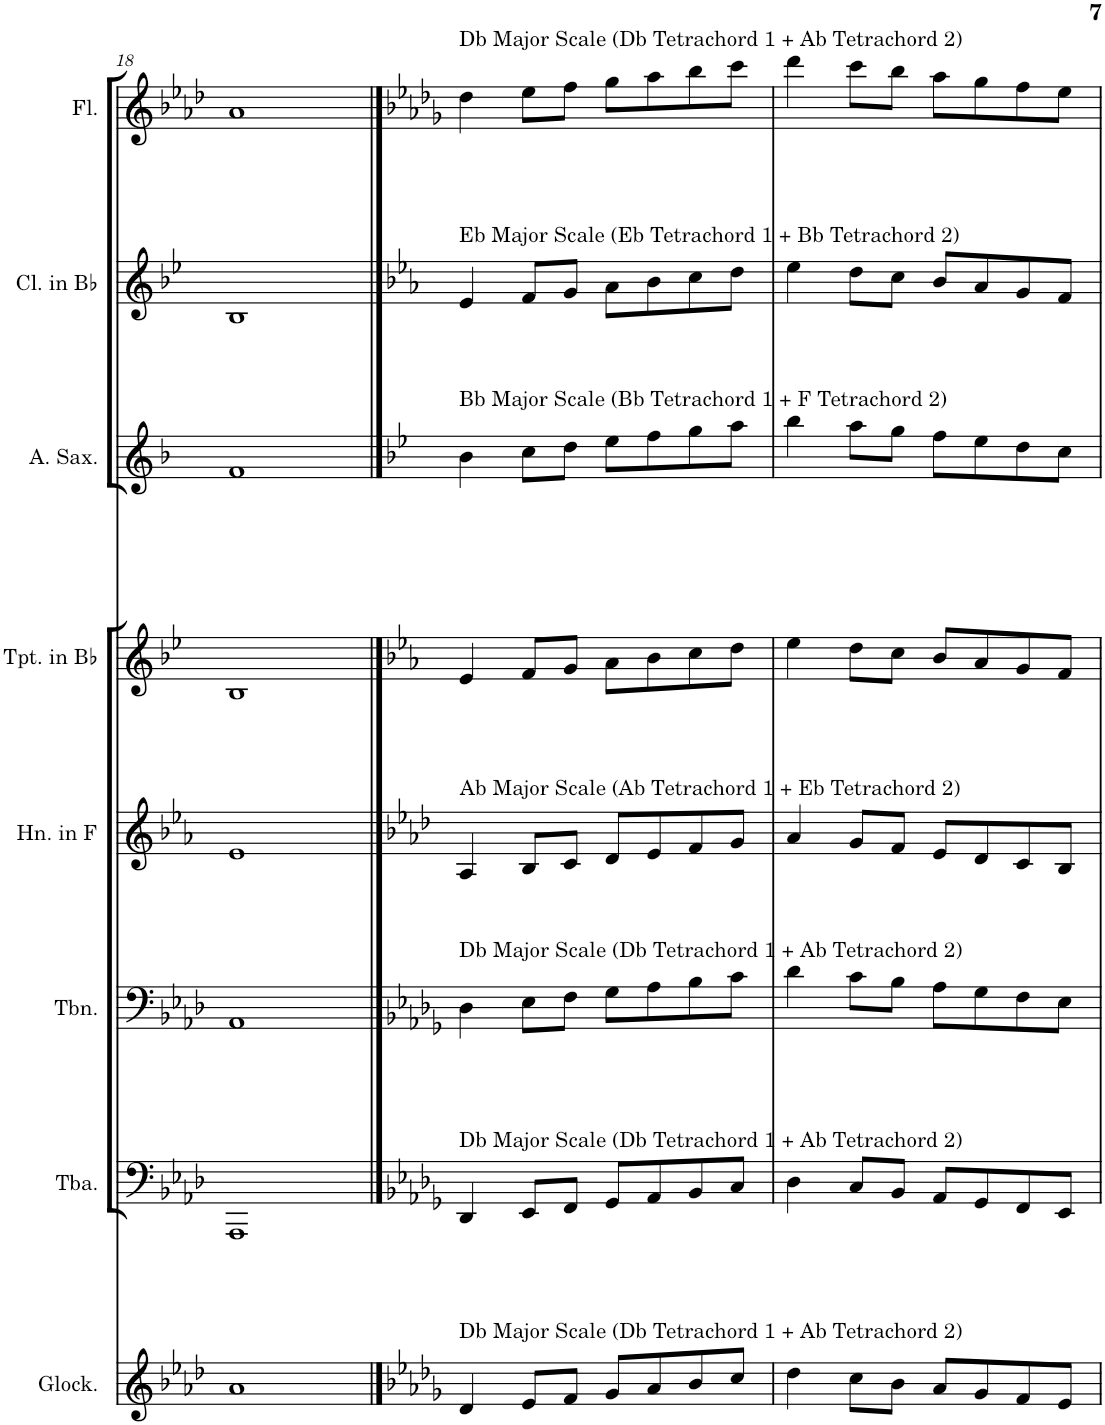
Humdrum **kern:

**kern	**kern	**kern	**kern	**kern	**kern	**kern	**kern
*part8	*part7	*part6	*part5	*part4	*part3	*part2	*part1
*staff8	*staff7	*staff6	*staff5	*staff4	*staff3	*staff2	*staff1
*I"Glockenspiel	*I"Tuba	*I"Trombone	*I"Horn in F	*I"Trumpet in Bb	*I"Alto Saxophone	*I"Clarinet in Bb	*I"Flute
*I'Glock.	*I'Tba.	*I'Tbn.	*I'Hn. in F	*I'Tpt. in Bb	*I'A. Sax.	*I'Cl. in Bb	*I'Fl.
!!LO:PB:g=z
*clefG2	*clefF4	*clefF4	*clefG2	*clefG2	*clefG2	*clefG2	*clefG2
*Trd-14c-24	*	*	*Trd4c7	*Trd1c2	*Trd5c9	*Trd1c2	*
*k[b-e-a-d-]	*k[b-e-a-d-]	*k[b-e-a-d-]	*k[b-e-a-]	*k[b-e-]	*k[b-]	*k[b-e-]	*k[b-e-a-d-]
*M4/4	*M4/4	*M4/4	*M4/4	*M4/4	*M4/4	*M4/4	*M4/4
=18	=18	=18	=18	=18	=18	=18	=18
1a-	1AAA-	1AA-	1e-	1B-	1f	1B-	1a-
==19	==19	==19	==19	==19	==19	==19	==19
*k[b-e-a-d-g-]	*k[b-e-a-d-g-]	*k[b-e-a-d-g-]	*k[b-e-a-d-]	*k[b-e-a-]	*k[b-e-]	*k[b-e-a-]	*k[b-e-a-d-g-]
!	!	!	!	!	!	!	!LO:TX:a:t=Db Major Scale (Db Tetrachord 1 + Ab Tetrachord 2)
!	!	!	!	!	!	!LO:TX:a:t=Eb Major Scale (Eb Tetrachord 1 + Bb Tetrachord 2)	!
!	!	!	!	!	!LO:TX:a:t=Bb Major Scale (Bb Tetrachord 1 + F Tetrachord 2)	!	!
!	!	!	!LO:TX:a:t=Ab Major Scale (Ab Tetrachord 1 + Eb Tetrachord 2)	!	!	!	!
!	!	!LO:TX:a:t=Db Major Scale (Db Tetrachord 1 + Ab Tetrachord 2)	!	!	!	!	!
!	!LO:TX:a:t=Db Major Scale (Db Tetrachord 1 + Ab Tetrachord 2)	!	!	!	!	!	!
!LO:TX:a:t=Db Major Scale (Db Tetrachord 1 + Ab Tetrachord 2)	!	!	!	!	!	!	!
4d-/	4DD-/	4D-\	4A-/	4e-/	4b-\	4e-/	4dd-\
8e-/L	8EE-/L	8E-\L	8B-/L	8f/L	8cc\L	8f/L	8ee-\L
8f/J	8FF/J	8F\J	8c/J	8g/J	8dd\J	8g/J	8ff\J
8g-/L	8GG-/L	8G-\L	8d-/L	8a-\L	8ee-\L	8a-\L	8gg-\L
8a-/	8AA-/	8A-\	8e-/	8b-\	8ff\	8b-\	8aa-\
8b-/	8BB-/	8B-\	8f/	8cc\	8gg\	8cc\	8bb-\
8cc/J	8C/J	8c\J	8g/J	8dd\J	8aa\J	8dd\J	8ccc\J
=20	=20	=20	=20	=20	=20	=20	=20
4dd-\	4D-\	4d-\	4a-/	4ee-\	4bb-\	4ee-\	4ddd-\
8cc\L	8C/L	8c\L	8g/L	8dd\L	8aa\L	8dd\L	8ccc\L
8b-\J	8BB-/J	8B-\J	8f/J	8cc\J	8gg\J	8cc\J	8bb-\J
8a-/L	8AA-/L	8A-\L	8e-/L	8b-/L	8ff\L	8b-/L	8aa-\L
8g-/	8GG-/	8G-\	8d-/	8a-/	8ee-\	8a-/	8gg-\
8f/	8FF/	8F\	8c/	8g/	8dd\	8g/	8ff\
8e-/J	8EE-/J	8E-\J	8B-/J	8f/J	8cc\J	8f/J	8ee-\J
=	=	=	=	=	=	=	=
*-	*-	*-	*-	*-	*-	*-	*-
